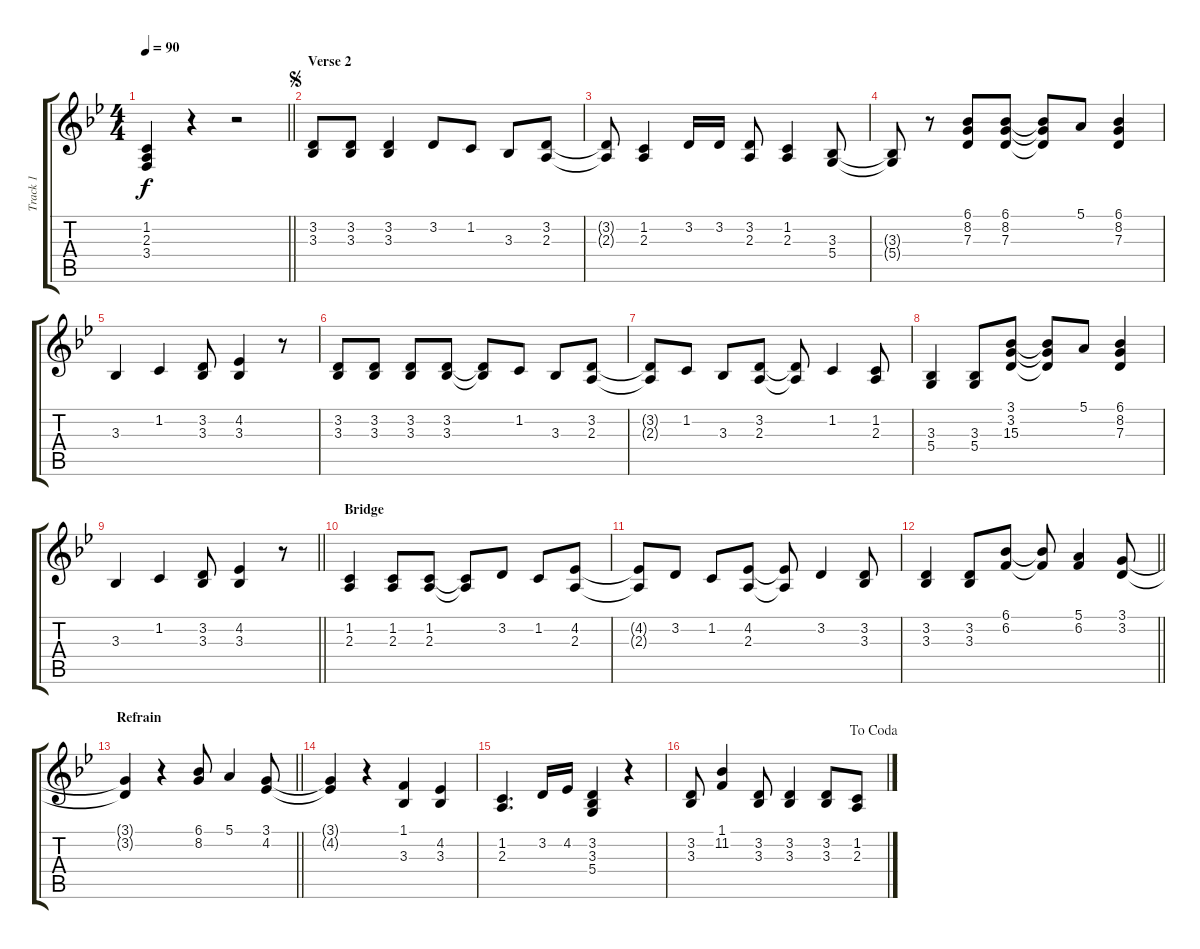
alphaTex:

\track ("Track 1" "Track 1") {instrument brightacousticpiano}
\staff {score tabs}
\tuning (E4 B3 G3 D3 A2 E2) {hide}
\ts (4 4)
\tempo 90
\clef g2
\barLineRight lightlight
\ks bb
(1.2{t} 2.3{t} 3.4{t}).4{dy f} r.4 r.2 |
\section ("" "Verse 2")
\jump segno
(3.2 3.3).8 (3.2 3.3).8 (3.2 3.3).4 3.2.8 1.2.8 3.3.8 (3.2 2.3).8 |
(3.2{t} 2.3{t}).8 (1.2 2.3).4 3.2.16 3.2.16 (3.2 2.3).8 (1.2 2.3).4 (3.3 5.4).8 |
(3.3{t} 5.4{t}).8 r.8 (6.1 8.2 7.3).8 (6.1 8.2 7.3).8 (6.1{t} 8.2{t} 7.3{t}).8 5.1.8 (6.1 8.2 7.3).4 |
3.3.4 1.2.4 (3.2 3.3).8 (4.2 3.3).4 r.8 |
(3.2 3.3).8 (3.2 3.3).8 (3.2 3.3).8 (3.2 3.3).8 (3.2{t} 3.3{t}).8 1.2.8 3.3.8 (3.2 2.3).8 |
(3.2{t} 2.3{t}).8 1.2.8 3.3.8 (3.2 2.3).8 (3.2{t} 2.3{t}).8 1.2.4 (1.2 2.3).8 |
(3.3 5.4).4 (3.3 5.4).8 (3.1 3.2 15.3).8 (3.1{t} 3.2{t} 15.3{t}).8 5.1.8 (6.1 8.2 7.3).4 |
\barLineRight lightlight
3.3.4 1.2.4 (3.2 3.3).8 (4.2 3.3).4 r.8 |
\section ("" "Bridge")
(1.2 2.3).4 (1.2 2.3).8 (1.2 2.3).8 (1.2{t} 2.3{t}).8 3.2.8 1.2.8 (4.2 2.3).8 |
(4.2{t} 2.3{t}).8 3.2.8 1.2.8 (4.2 2.3).8 (4.2{t} 2.3{t}).8 3.2.4 (3.2 3.3).8 |
\barLineRight lightlight
(3.2 3.3).4 (3.2 3.3).8 (6.1 6.2).8 (6.1{t} 6.2{t}).8 (5.1 6.2).4 (3.1 3.2).8 |
\section ("" "Refrain")
\barLineRight lightlight
(3.1{t} 3.2{t}).4 r.4 (6.1 8.2).8 5.1.4 (3.1 4.2).8 |
(3.1{t} 4.2{t}).4 r.4 (1.1 3.3).4 (4.2 3.3).4 |
(1.2 2.3).4{d} 3.2.16 4.2.16 (3.2 3.3 5.4).4 r.4 |
\jump dacoda
(3.2 3.3).8 (1.1 11.2).4 (3.2 3.3).8 (3.2 3.3).4 (3.2 3.3).8 (1.2 2.3).8
